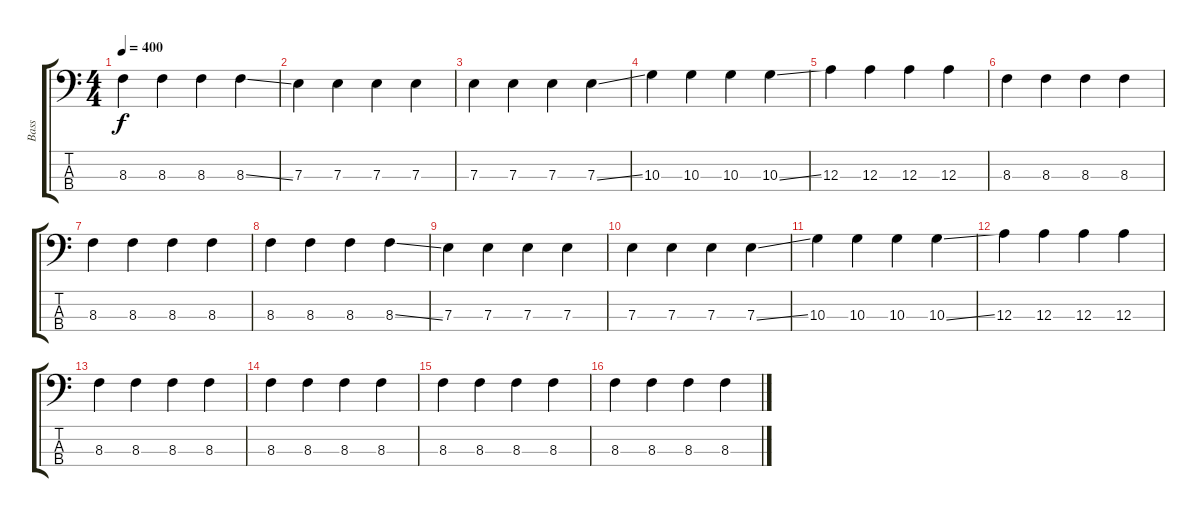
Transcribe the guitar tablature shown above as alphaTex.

\track ("Bass" "Bass") {instrument electricbasspick}
\staff {score tabs}
\tuning (G2 D2 A1 E1) {hide}
\ts (4 4)
\tempo 400
\clef f4
\ks c
8.3.4{dy f} 8.3.4 8.3.4 8.3{ss}.4 |
7.3.4 7.3.4 7.3.4 7.3.4 |
7.3.4 7.3.4 7.3.4 7.3{ss}.4 |
10.3.4 10.3.4 10.3.4 10.3{ss}.4 |
12.3.4 12.3.4 12.3.4 12.3.4 |
8.3.4 8.3.4 8.3.4 8.3.4 |
8.3.4 8.3.4 8.3.4 8.3.4 |
8.3.4 8.3.4 8.3.4 8.3{ss}.4 |
7.3.4 7.3.4 7.3.4 7.3.4 |
7.3.4 7.3.4 7.3.4 7.3{ss}.4 |
10.3.4 10.3.4 10.3.4 10.3{ss}.4 |
12.3.4 12.3.4 12.3.4 12.3.4 |
8.3.4 8.3.4 8.3.4 8.3.4 |
8.3.4 8.3.4 8.3.4 8.3.4 |
8.3.4 8.3.4 8.3.4 8.3.4 |
8.3.4 8.3.4 8.3.4 8.3{ss}.4
